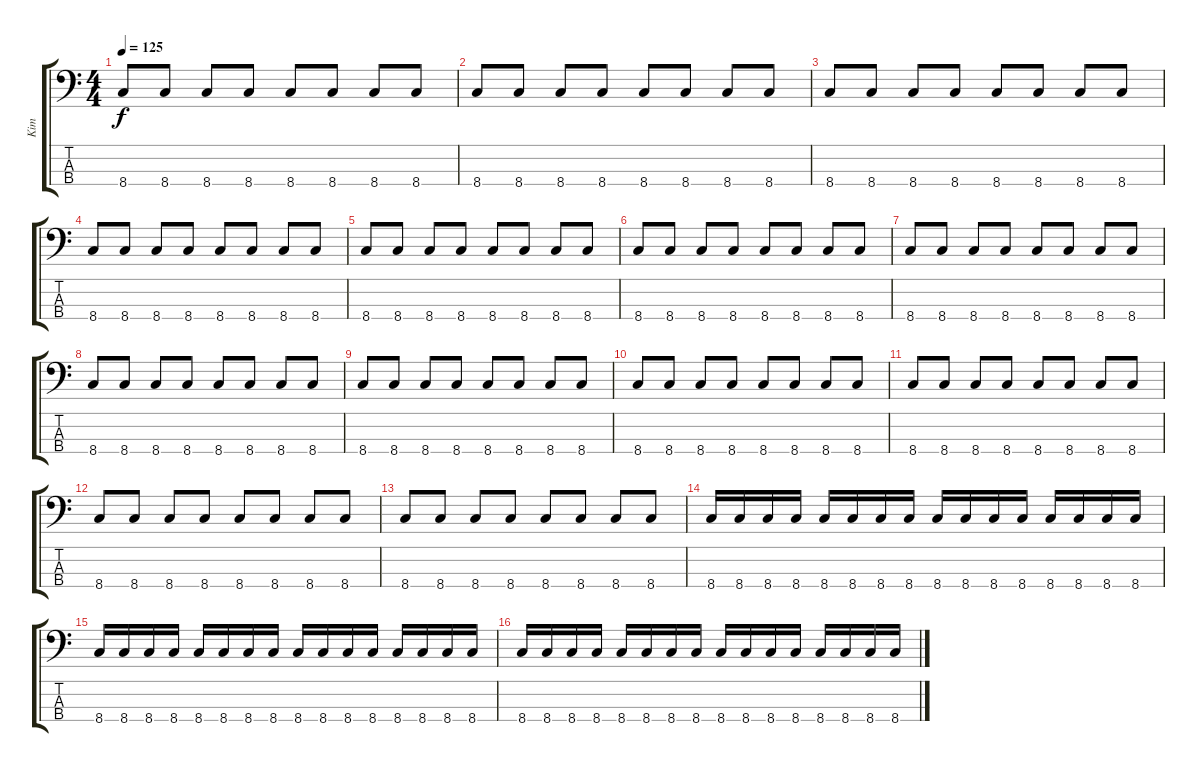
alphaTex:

\track ("Kim" "Kim") {instrument electricbasspick}
\staff {score tabs}
\tuning (G2 D2 A1 E1) {hide}
\ts (4 4)
\tempo 125
\clef f4
\ks c
8.4.8{dy f} 8.4.8 8.4.8 8.4.8 8.4.8 8.4.8 8.4.8 8.4.8 |
8.4.8 8.4.8 8.4.8 8.4.8 8.4.8 8.4.8 8.4.8 8.4.8 |
8.4.8 8.4.8 8.4.8 8.4.8 8.4.8 8.4.8 8.4.8 8.4.8 |
8.4.8 8.4.8 8.4.8 8.4.8 8.4.8 8.4.8 8.4.8 8.4.8 |
8.4.8 8.4.8 8.4.8 8.4.8 8.4.8 8.4.8 8.4.8 8.4.8 |
8.4.8 8.4.8 8.4.8 8.4.8 8.4.8 8.4.8 8.4.8 8.4.8 |
8.4.8 8.4.8 8.4.8 8.4.8 8.4.8 8.4.8 8.4.8 8.4.8 |
8.4.8 8.4.8 8.4.8 8.4.8 8.4.8 8.4.8 8.4.8 8.4.8 |
8.4.8 8.4.8 8.4.8 8.4.8 8.4.8 8.4.8 8.4.8 8.4.8 |
8.4.8 8.4.8 8.4.8 8.4.8 8.4.8 8.4.8 8.4.8 8.4.8 |
8.4.8 8.4.8 8.4.8 8.4.8 8.4.8 8.4.8 8.4.8 8.4.8 |
8.4.8 8.4.8 8.4.8 8.4.8 8.4.8 8.4.8 8.4.8 8.4.8 |
8.4.8 8.4.8 8.4.8 8.4.8 8.4.8 8.4.8 8.4.8 8.4.8 |
8.4.16 8.4.16 8.4.16 8.4.16 8.4.16 8.4.16 8.4.16 8.4.16 8.4.16 8.4.16 8.4.16 8.4.16 8.4.16 8.4.16 8.4.16 8.4.16 |
8.4.16 8.4.16 8.4.16 8.4.16 8.4.16 8.4.16 8.4.16 8.4.16 8.4.16 8.4.16 8.4.16 8.4.16 8.4.16 8.4.16 8.4.16 8.4.16 |
8.4.16 8.4.16 8.4.16 8.4.16 8.4.16 8.4.16 8.4.16 8.4.16 8.4.16 8.4.16 8.4.16 8.4.16 8.4.16 8.4.16 8.4.16 8.4.16
